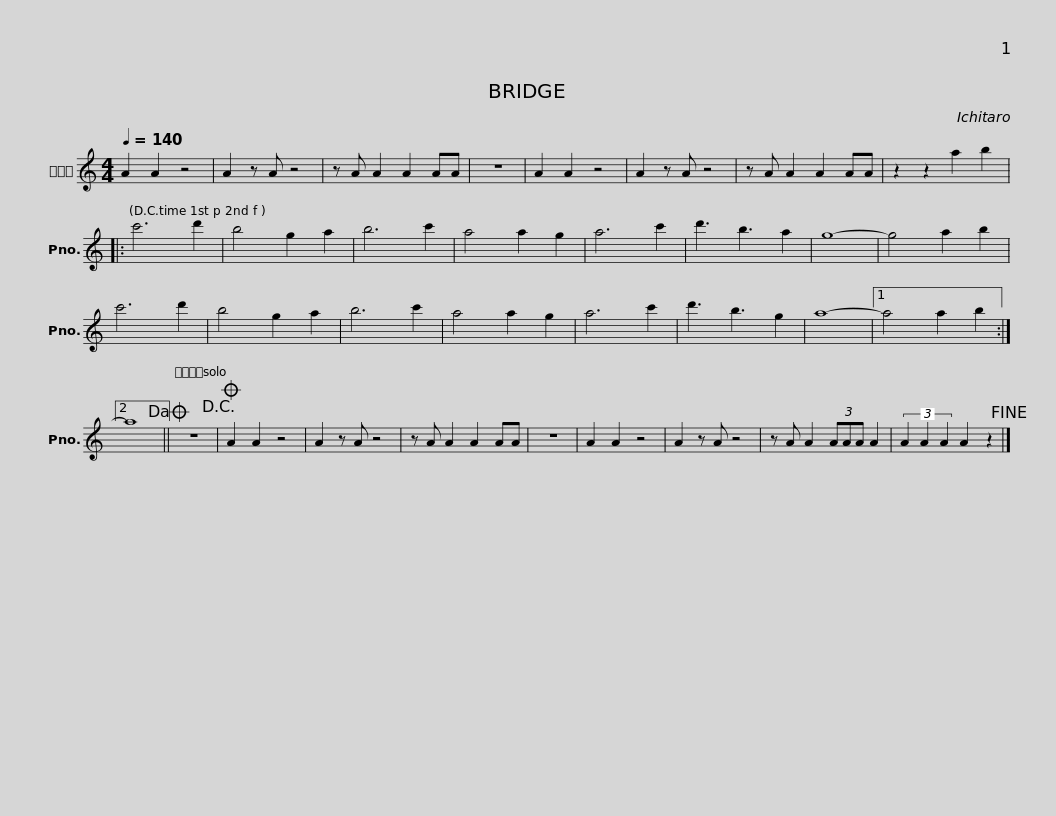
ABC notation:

X:1
L:1/8
Q:1/4=140
M:4/4
I:linebreak $
K:C
V:1 treble
V:1
 A2 A2 z4 | A2 z A z4 | z A A2 A2 AA | z8 |$ A2 A2 z4 | %5
 A2 z A z4 | z A A2 A2 AA | z2 z2 a2 b2 |:$ c'6 d'2 | b4 g2 a2 | %10
 b6 c'2 | a4 a2 g2 |$ a6 c'2 | d'3 b3 a2 | g8- | %15
 g4 a2 b2 |$ c'6 d'2 | b4 g2 a2 | b6 c'2 | a4 a2 g2 |$ %20
 a6 c'2 | d'3 b3 g2 | a8- |1 a4 a2 b2 :|2$ a8!dacoda! ||$ %25
 z8!D.C.! |$O A2 A2 z4 | A2 z A z4 | z A A2 A2 AA | z8 |$ %30
 A2 A2 z4 | A2 z A z4 | z A A2 (3AAA A2 | (3A2 A2 A2 A2 z2!fine! |] %34
